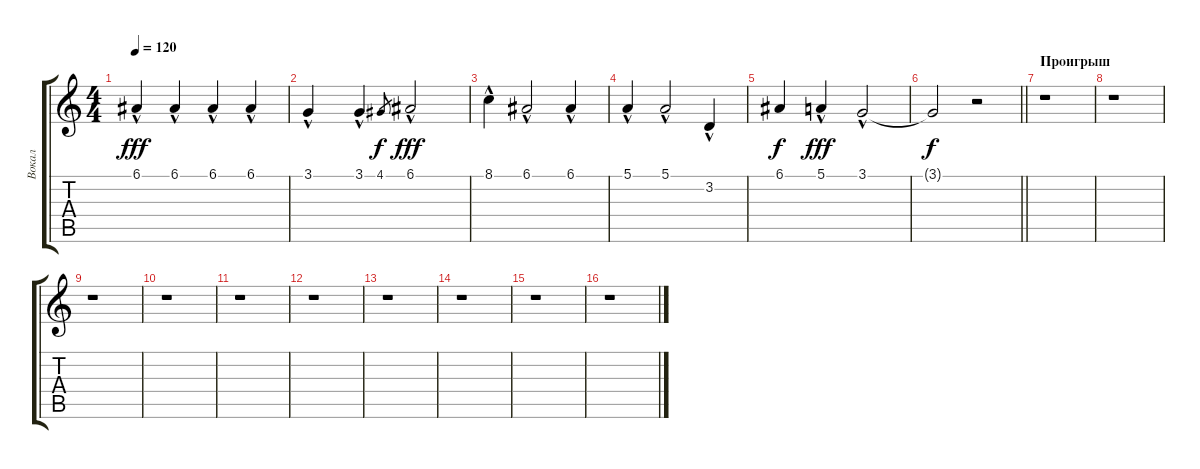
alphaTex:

\track ("Вокал" "Вокал") {instrument lead6voice}
\staff {score tabs}
\tuning (E4 B3 G3 D3 A2 E2) {hide}
\ts (4 4)
\tempo 120
\clef g2
\ks c
6.1{hac}.4{dy fff} 6.1{hac}.4 6.1{hac}.4 6.1{hac}.4 |
3.1{hac}.4 3.1{hac}.4 4.1.8{gr dy f} 6.1{hac}.2{dy fff} |
8.1{hac}.4 6.1{hac}.2 6.1{hac}.4 |
5.1{hac}.4 5.1{hac}.2 3.2{hac}.4 |
6.1.4{dy f} 5.1{hac}.4{dy fff} 3.1{hac}.2 |
\barLineRight lightlight
3.1{t}.2{dy f} r.2 |
\section ("" "Проигрыш")
r.1 |
r.1 |
r.1 |
r.1 |
r.1 |
r.1 |
r.1 |
r.1 |
r.1 |
r.1
